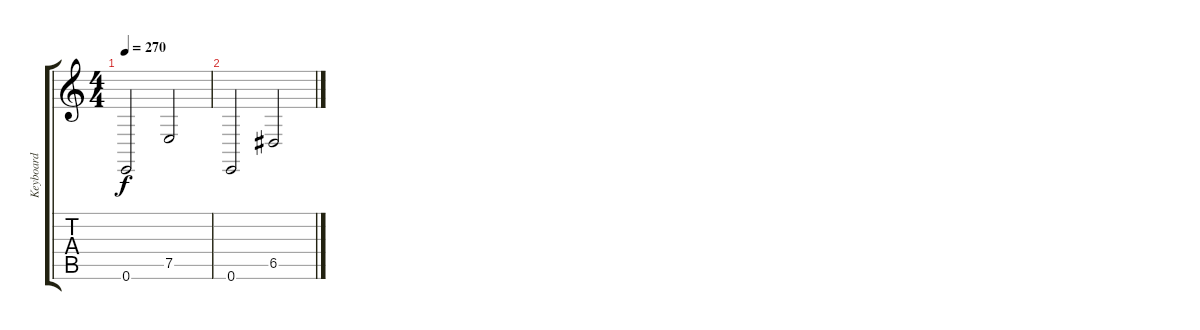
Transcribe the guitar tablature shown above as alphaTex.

\track ("Keyboard" "Keyboard") {instrument orchestrahit}
\staff {score tabs}
\tuning (E4 B3 G3 D3 A2 E2) {hide}
\ts (4 4)
\tempo 270
\clef g2
\ks c
0.6.2{dy f} 7.5.2 |
0.6.2 6.5.2
